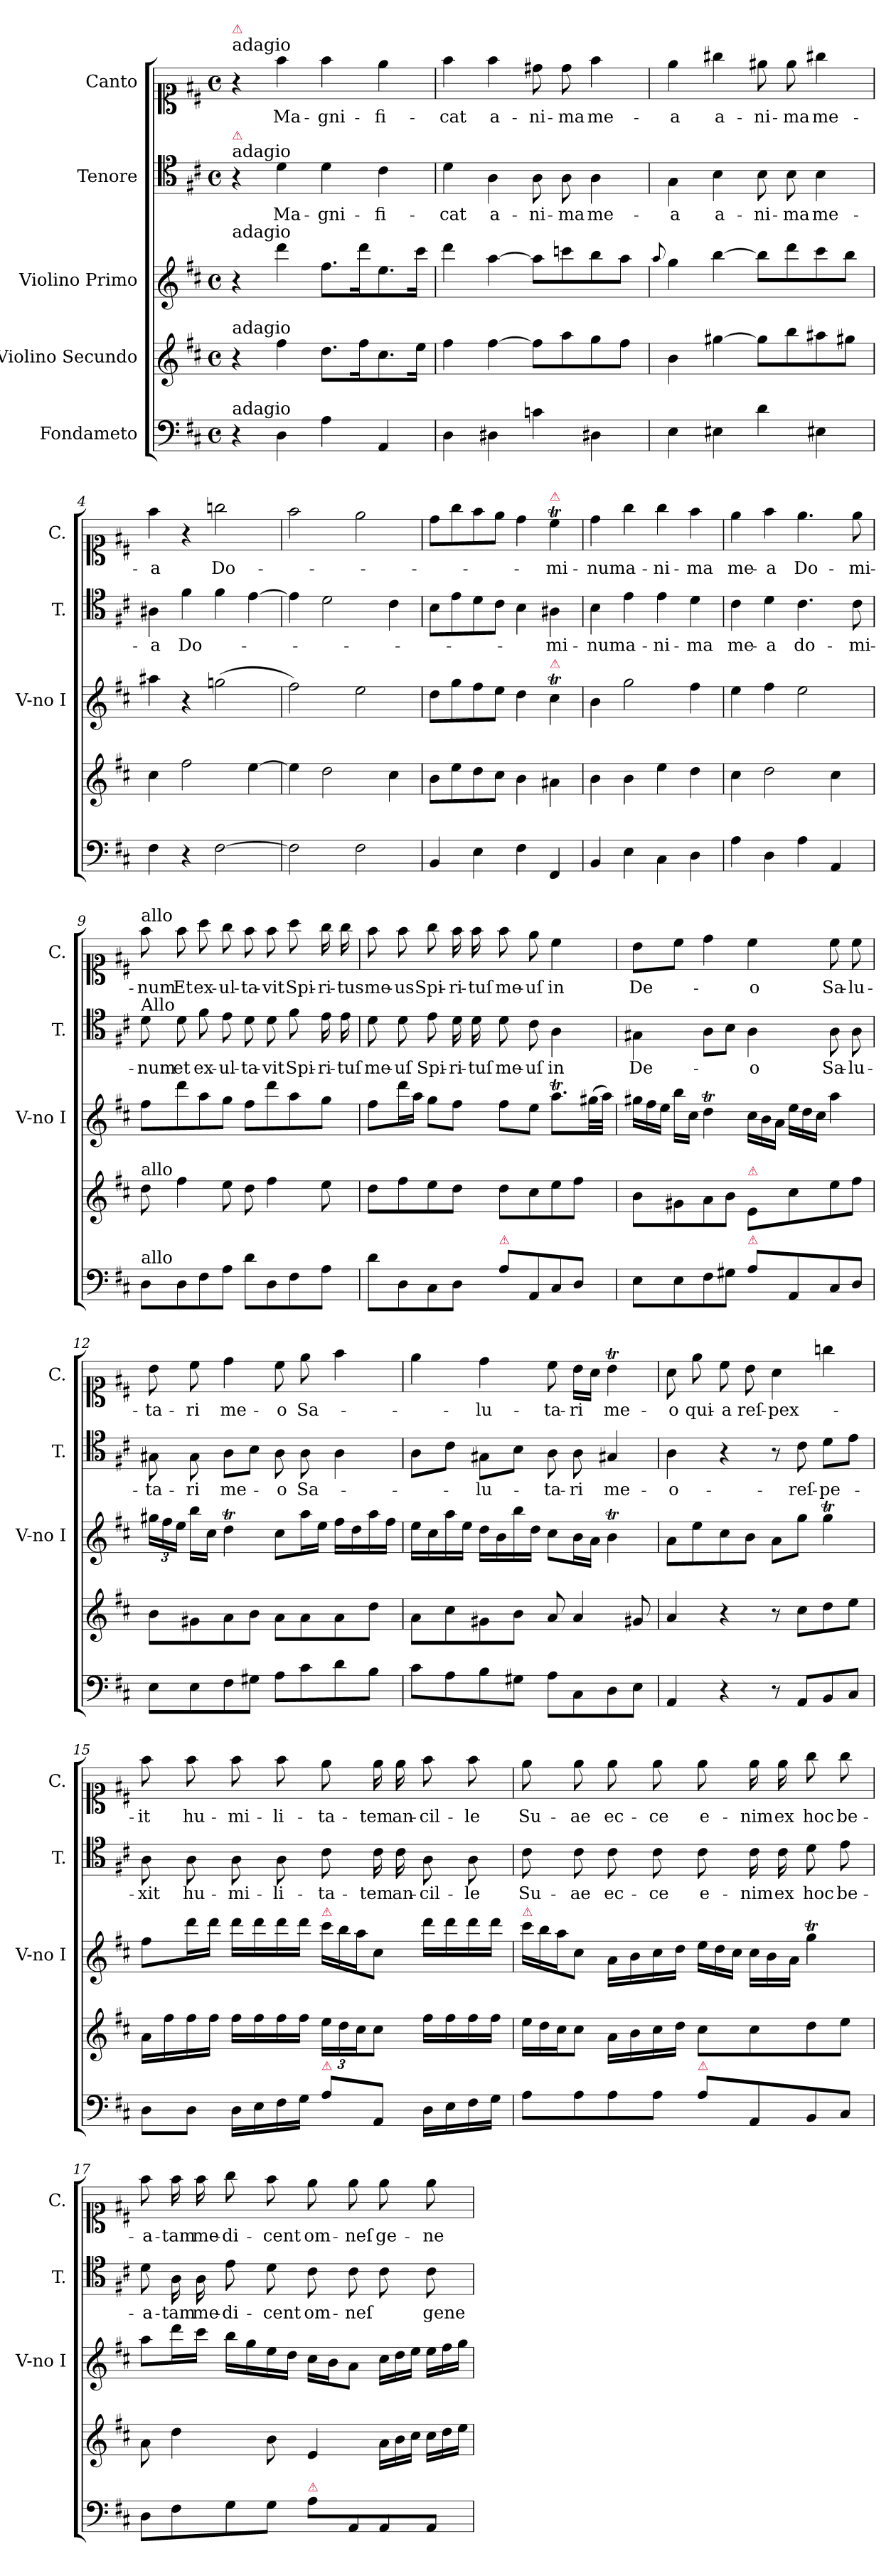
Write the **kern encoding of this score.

**kern	**kern	**kern	**kern	**text	**kern	**text
*part5	*part4	*part3	*part2	*part2	*part1	*part1
*staff5	*staff4	*staff3	*staff2	*staff2	*staff1	*staff1
*I"Fondameto	*I"Violino Secundo	*I"Violino Primo	*I"Tenore	*	*I"Canto	*
*	*	*I'V-no I	*I'T.	*	*I'C.	*
*clefF4	*clefG2	*clefG2	*clefC4	*	*clefC1	*
*k[f#c#]	*k[f#c#]	*k[f#c#]	*k[f#c#]	*	*k[f#c#]	*
*M4/4	*M4/4	*M4/4	*M4/4	*	*M4/4	*
*met(c)	*met(c)	*met(c)	*met(c)	*	*met(c)	*
=1	=1	=1	=1	=1	=1	=1
!	!	!	!	!	!LO:TX:a:t=adagio	!
!	!	!	!	!	!LO:TX:a:color=crimson:t=⚠	!
!	!	!	!LO:TX:a:t=adagio	!	!	!
!	!	!	!LO:TX:a:color=crimson:t=⚠	!	!	!
!	!	!LO:TX:a:t=adagio	!	!	!	!
!	!LO:TX:a:t=adagio	!	!	!	!	!
!LO:TX:a:t=adagio	!	!	!	!	!	!
4r	4r	4r	4r	.	4r	.
4D\	4ff#\	4ddd\	4d\	Ma-	4ff#\	Ma-
4A\	8.dd\L	8.ff#\L	4d\	-gni-	4ff#\	-gni-
.	16ff#\K	16ddd\K	.	.	.	.
4AA/	8.cc#\	8.ee\	4c#\	-fi-	4ee\	-fi-
.	16ee\Jk	16ccc#\Jk	.	.	.	.
=2	=2	=2	=2	=2	=2	=2
4D\	4ff#\	4ddd\	4d\	-cat	4ff#\	-cat
4D#X\	[4ff#\	[4aa\	4A\	a-	4ff#\	a-
4cn\	8ff#\L]	8aa\L]	8A\	-ni-	8dd#X\	-ni-
.	8aa\	8cccn\	8A\	-ma	8dd#\	-ma
4D#X\	8gg\	8bb\	4A\	me-	4ff#\	me-
.	8ff#\J	8aa\J	.	.	.	.
=3	=3	=3	=3	=3	=3	=3
.	.	8qqaa/	.	.	.	.
4E\	4b\	4gg\	4G\	-a	4ee\	-a
4E#X\	[4gg#X\	[4bb\	4B\	a-	4gg#X\	a-
4d\	8gg#\L]	8bb\L]	8B\	-ni-	8ee#X\	-ni-
.	8bb\	8ddd\	8B\	-ma	8ee#\	-ma
4E#X\	8aa#X\	8ccc#\	4B\	me-	4gg#X\	me-
.	8gg#X\J	8bb\J	.	.	.	.
=4	=4	=4	=4	=4	=4	=4
4F#\	4cc#\	4aa#X\	4A#X\	-a	4ff#\	-a
4r	2ff#\	4r	4f#\	Do-	4r	.
[2F#\	.	(2ggn\	4f#\	.	2ggn\	Do-
.	[4ee\	.	[4e\	.	.	.
=5	=5	=5	=5	=5	=5	=5
2F#\]	4ee\]	2ff#\)	4e\]	.	2ff#\	.
.	2dd\	.	2d\	.	.	.
2F#\	.	2ee\	.	.	2ee\	.
.	4cc#\	.	4c#\	.	.	.
=6	=6	=6	=6	=6	=6	=6
4BB/	8b\L	8dd\L	8B\L	.	8dd\L	.
.	8ee\	8gg\	8e\	.	8gg\	.
4E\	8dd\	8ff#\	8d\	.	8ff#\	.
.	8cc#\J	8ee\J	8c#\J	.	8ee\J	.
4F#\	4b\	4dd\	4B\	.	4dd\	.
!	!	!	!	!	!LO:TX:a:color=crimson:t=⚠	!
!	!	!LO:TX:a:color=crimson:t=⚠	!	!	!	!
4FF#/	4a#X\	4cc#t\	4A#X\	-mi-	4cc#t\	-mi-
=7	=7	=7	=7	=7	=7	=7
4BB/	4b\	4b\	4B\	-num	4dd\	-num
4E\	4b\	2gg\	4e\	a-	4gg\	a-
4C#\	4ee\	.	4e\	-ni-	4gg\	-ni-
4D\	4dd\	4ff#\	4d\	-ma	4ff#\	-ma
=8	=8	=8	=8	=8	=8	=8
4A\	4cc#\	4ee\	4c#\	me-	4ee\	me-
4D\	2dd\	4ff#\	4d\	-a	4ff#\	-a
4A\	.	2ee\	4.c#\	do-	4.ee\	Do-
4AA/	4cc#\	.	.	.	.	.
.	.	.	8c#\	-mi-	8ee\	-mi-
=9	=9	=9	=9	=9	=9	=9
!	!	!	!	!	!LO:TX:a:t=allo	!
!	!	!	!LO:TX:a:t=Allo	!	!	!
!	!LO:TX:a:t=allo	!	!	!	!	!
!LO:TX:a:t=allo	!	!	!	!	!	!
8D\L	8dd\	8ff#\L	8d\	-num	8ff#\	-num
8D\	4ff#\	8ddd\	8d\	et	8ff#\	Et
8F#\	.	8aa\	8f#\	ex-	8aa\	ex-
8A\J	8ee\	8gg\J	8e\	-ul-	8gg\	-ul-
8d\L	8dd\	8ff#\L	8d\	-ta-	8ff#\	-ta-
8D\	4ff#\	8ddd\	8d\	-vit	8ff#\	-vit
8F#\	.	8aa\	8f#\	Spi-	8aa\	Spi-
8A\J	8ee\	8gg\J	16e\	-ri-	16gg\	-ri-
.	.	.	16e\	-tuſ	16gg\	-tus
=10	=10	=10	=10	=10	=10	=10
8d\L	8dd\L	8ff#\L	8d\	me-	8ff#\	me-
8D\	8ff#\	16ddd\L	8d\	-uſ	8ff#\	-us
.	.	16aa\JJ	.	.	.	.
8C#\	8ee\	8gg\L	8e\	Spi-	8gg\	Spi-
8D\J	8dd\J	8ff#\J	16d\	-ri-	16ff#\	-ri-
.	.	.	16d\	-tuſ	16ff#\	-tuſ
!LO:TX:a:color=crimson:t=⚠	!	!	!	!	!	!
8A\L	8dd\L	8ff#\L	8d\	me-	8ff#\	me-
8AA/	8cc#\	8ee\J	8c#\	-uſ	8ee\	-uſ
8C#/	8ee\	8.aaT\L	4A\	in	4cc#\	in
8D/J	8ff#\J	.	.	.	.	.
.	.	(32gg#X\LL	.	.	.	.
.	.	32aa\JJJ)	.	.	.	.
=11	=11	=11	=11	=11	=11	=11
*	*	*Xtuplet	*	*	*	*
8E\L	8b\L	24gg#X\LL	4G#X\	De-	8b\L	De-
.	.	24ff#\	.	.	.	.
.	.	24ee\JJ	.	.	.	.
8E\	8g#X\	16bb\LL	.	.	8cc#\J	.
.	.	16cc#\JJ	.	.	.	.
8F#\	8a\	4ddT\	8A\L	.	4dd\	.
8G#X\J	8b\J	.	8B\J	.	.	.
!	!LO:TX:a:color=crimson:t=⚠	!	!	!	!	!
!LO:TX:a:color=crimson:t=⚠	!	!	!	!	!	!
8A\L	8e/L	24cc#\LL	4A\	-o	4cc#\	-o
.	.	24b\	.	.	.	.
.	.	24a\JJ	.	.	.	.
8AA/	8cc#\	24ee\LL	.	.	.	.
.	.	24dd\	.	.	.	.
.	.	24cc#\JJ	.	.	.	.
8C#/	8ee\	4aa\	8A\	Sa-	8cc#\	Sa-
8D/J	8ff#\J	.	8A\	-lu-	8cc#\	-lu-
=12	=12	=12	=12	=12	=12	=12
*	*	*tuplet	*	*	*	*
8E\L	8b\L	24gg#X\LL	8G#X\	-ta-	8b\	-ta-
.	.	24ff#\	.	.	.	.
.	.	24ee\JJ	.	.	.	.
8E\	8g#X\	16bb\LL	8G#\	-ri	8cc#\	-ri
.	.	16cc#\JJ	.	.	.	.
8F#\	8a\	4ddT\	8A\L	me-	4dd\	me-
8G#X\J	8b\J	.	8B\J	.	.	.
8A\L	8a\L	8cc#\L	8A\	-o	8cc#\	-o
8c#\	8a\	16aa\L	8A\	Sa-	8ee\	Sa-
.	.	16ee\JJ	.	.	.	.
8d\	8a\	16ff#\LL	4A\	.	4ff#\	.
.	.	16dd\	.	.	.	.
8B\J	8dd\J	16aa\	.	.	.	.
.	.	16ff#\JJ	.	.	.	.
=13	=13	=13	=13	=13	=13	=13
8c#\L	8a\L	16ee\LL	8A\L	.	4ee\	.
.	.	16cc#\	.	.	.	.
8A\	8cc#\	16aa\	8c#\J	.	.	.
.	.	16ee\JJ	.	.	.	.
8B\	8g#X\	16dd\LL	8G#X\L	-lu-	4dd\	-lu-
.	.	16b\	.	.	.	.
8G#X\J	8b\J	16bb\	8B\J	.	.	.
.	.	16dd\JJ	.	.	.	.
8A\L	8a/	8cc#\L	8A\	-ta-	8cc#\	-ta-
8C#\	4a/	16b\L	8A\	-ri	16b\LL	-ri
.	.	16a\JJ	.	.	16a\JJ	.
8D\	.	4bT\	4G#X/	me-	4bT\	me-
8E\J	8g#X/	.	.	.	.	.
=14	=14	=14	=14	=14	=14	=14
4AA/	4a/	8a\L	4A\	-o-	8a\	-o
.	.	8ee\	.	.	8ee\	qui-
4r	4r	8cc#\	4r	.	8cc#\	-a
.	.	8b\J	.	.	8b\	reſ-
8r	8r	8a\L	8r	.	4a\	-pex-
8AA/L	8cc#\L	8gg\J	8c#\	reſ-	.	.
8BB/	8dd\	4ggT\	8d\L	-pe-	4ggn\	.
8C#/J	8ee\J	.	8e\J	.	.	.
=15	=15	=15	=15	=15	=15	=15
8D\L	16a\LL	8ff#\L	8A\	-xit	8ff#\	-it
.	16ff#\	.	.	.	.	.
8D\J	16ff#\	16ddd\L	8A\	hu-	8ff#\	hu-
.	16ff#\JJ	16ddd\JJ	.	.	.	.
16D\LL	16ff#\LL	16ddd\LL	8A\	-mi-	8ff#\	-mi-
16E\	16ff#\	16ddd\	.	.	.	.
16F#\	16ff#\	16ddd\	8A\	-li-	8ff#\	-li-
16G\JJ	16ff#\JJ	16ddd\JJ	.	.	.	.
*	*	*Xtuplet	*	*	*	*
!	!	!LO:TX:a:color=crimson:t=⚠	!	!	!	!
!LO:TX:a:color=crimson:t=⚠	!	!	!	!	!	!
8A\L	24ee\LL	24ccc#\LL	8c#\	-ta-	8ee\	-ta-
.	24dd\	24bb\	.	.	.	.
.	24cc#\J	24aa\J	.	.	.	.
8AA/J	8cc#\J	8cc#/J	16c#\	-tem	16ee\	-tem
.	.	.	16c#\	an-	16ee\	an-
16D\LL	16ff#\LL	16ddd\LL	8A\	-cil-	8ff#\	-cil-
16E\	16ff#\	16ddd\	.	.	.	.
16F#\	16ff#\	16ddd\	8A\	-le	8ff#\	-le
16G\JJ	16ff#\JJ	16ddd\JJ	.	.	.	.
=16	=16	=16	=16	=16	=16	=16
*	*Xtuplet	*	*	*	*	*
!	!	!LO:TX:a:color=crimson:t=⚠	!	!	!	!
8A\L	24ee\LL	24ccc#\LL	8c#\	Su-	8ee\	Su-
.	24dd\	24bb\	.	.	.	.
.	24cc#\J	24aa\J	.	.	.	.
8A\	8cc#\J	8cc#/J	8c#\	-ae	8ee\	-ae
8A\	16a\LL	16a\LL	8c#\	ec-	8ee\	ec-
.	16b\	16b\	.	.	.	.
8A\J	16cc#\	16cc#\	8c#\	-ce	8ee\	-ce
.	16dd\JJ	16dd\JJ	.	.	.	.
!LO:TX:a:color=crimson:t=⚠	!	!	!	!	!	!
8A\L	8cc#\L	24ee\LL	8c#\	e-	8ee\	e-
.	.	24dd\	.	.	.	.
.	.	24cc#\JJ	.	.	.	.
8AA/	8cc#\	24cc#\LL	16c#\	-nim	16ee\	-nim
.	.	24b\	.	.	.	.
.	.	.	16c#\	ex	16ee\	ex
.	.	24a\JJ	.	.	.	.
8BB/	8dd\	4ggT\	8d\	hoc	8gg\	hoc
8C#/J	8ee\J	.	8e\	be-	8gg\	be-
=17	=17	=17	=17	=17	=17	=17
8D\L	8a\	8aa\L	8d\	-a-	8ff#\	-a-
8F#\	4dd\	16ddd\L	16A\	-tam	16ff#\	-tam
.	.	16ccc#\JJ	16A\	me-	16ff#\	me-
8G\	.	16bb\LL	8e\	-di-	8gg\	-di-
.	.	16gg\	.	.	.	.
8G\J	8b\	16ee\	8d\	-cent	8ff#\	-cent
.	.	16dd\JJ	.	.	.	.
!LO:TX:a:color=crimson:t=⚠	!	!	!	!	!	!
8A\L	4e/	16cc#\LL	8c#\	om-	8ee\	om-
.	.	16b\J	.	.	.	.
8AA/	.	8a\J	8c#\	-neſ	8ee\	-neſ
8AA/	24a\LL	24cc#\LL	8c#\	.	8ee\	ge-
.	24b\	24dd\	.	.	.	.
.	24cc#\JJ	24ee\JJ	.	.	.	.
8AA/J	24cc#\LL	24ee\LL	8c#\	gene-	8ee\	-ne-
.	24dd\	24ff#\	.	.	.	.
.	24ee\JJ	24gg\JJ	.	.	.	.
=	=	=	=	=	=	=
*-	*-	*-	*-	*-	*-	*-
